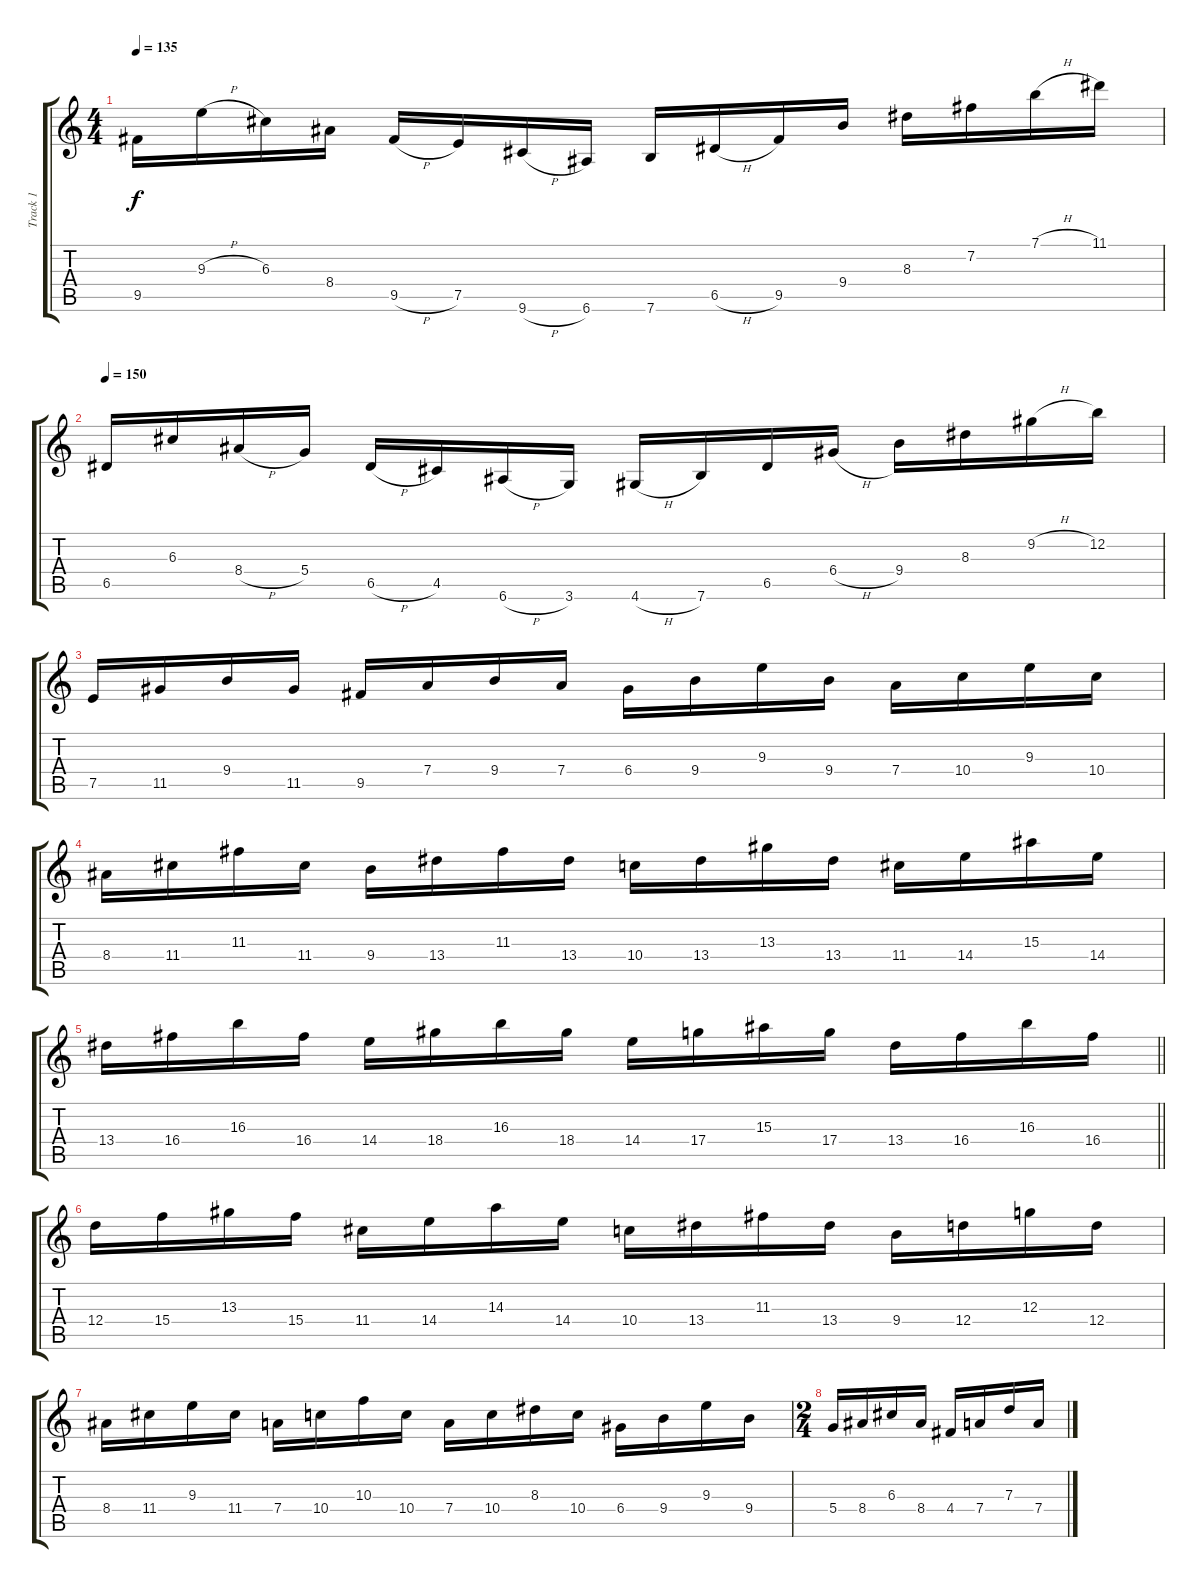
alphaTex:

\track ("Track 1" "Track 1") {instrument distortionguitar}
\staff {score tabs}
\tuning (E4 B3 G3 D3 A2 E2) {hide}
\ts (4 4)
\tempo 135
\clef g2
\ks c
9.5.16{dy f} 9.3{h}.16 6.3.16 8.4.16 9.5{h}.16 7.5.16 9.6{h}.16 6.6.16 7.6.16 6.5{h}.16 9.5.16 9.4.16 8.3.16 7.2.16 7.1{h}.16 11.1.16 |
\tempo 150
6.5.16 6.3.16 8.4{h}.16 5.4.16 6.5{h}.16 4.5.16 6.6{h}.16 3.6.16 4.6{h}.16 7.6.16 6.5.16 6.4{h}.16 9.4.16 8.3.16 9.2{h}.16 12.2.16 |
7.5.16 11.5.16 9.4.16 11.5.16 9.5.16 7.4.16 9.4.16 7.4.16 6.4.16 9.4.16 9.3.16 9.4.16 7.4.16 10.4.16 9.3.16 10.4.16 |
8.4.16 11.4.16 11.3.16 11.4.16 9.4.16 13.4.16 11.3.16 13.4.16 10.4.16 13.4.16 13.3.16 13.4.16 11.4.16 14.4.16 15.3.16 14.4.16 |
\barLineRight lightlight
13.4.16 16.4.16 16.3.16 16.4.16 14.4.16 18.4.16 16.3.16 18.4.16 14.4.16 17.4.16 15.3.16 17.4.16 13.4.16 16.4.16 16.3.16 16.4.16 |
12.4.16 15.4.16 13.3.16 15.4.16 11.4.16 14.4.16 14.3.16 14.4.16 10.4.16 13.4.16 11.3.16 13.4.16 9.4.16 12.4.16 12.3.16 12.4.16 |
8.4.16 11.4.16 9.3.16 11.4.16 7.4.16 10.4.16 10.3.16 10.4.16 7.4.16 10.4.16 8.3.16 10.4.16 6.4.16 9.4.16 9.3.16 9.4.16 |
\ts (2 4)
5.4.16 8.4.16 6.3.16 8.4.16 4.4.16 7.4.16 7.3.16 7.4.16
